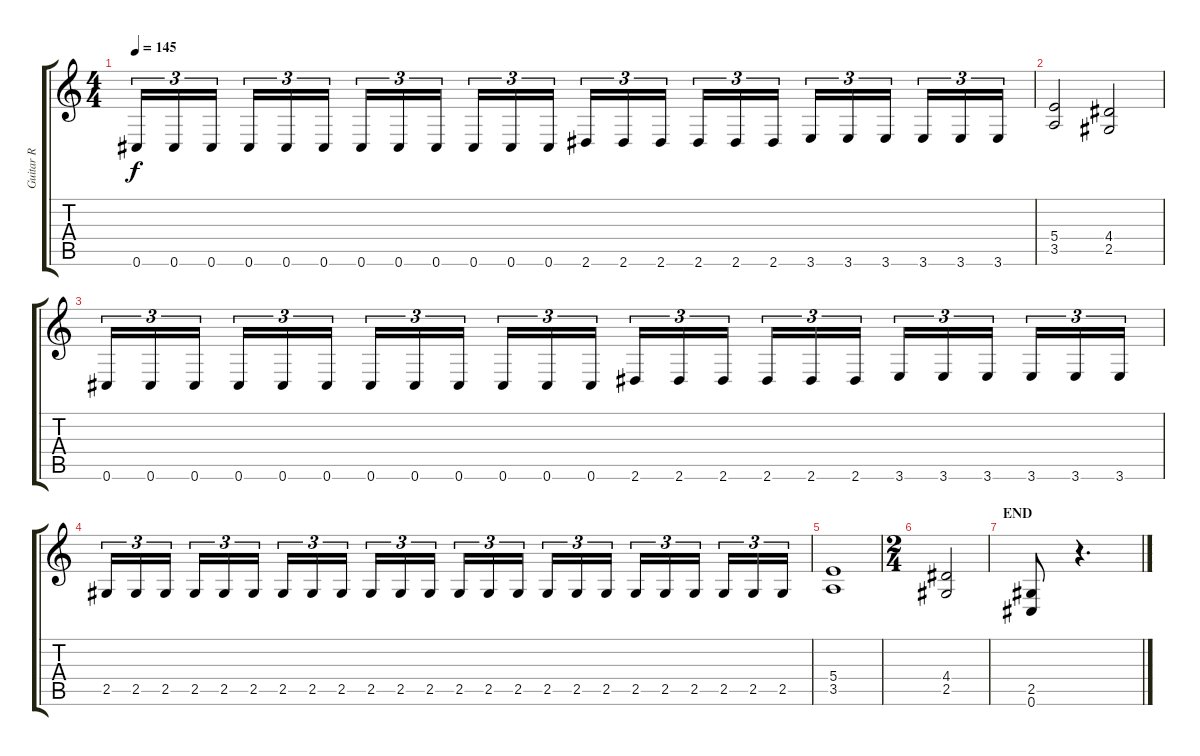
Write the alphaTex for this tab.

\track ("Guitar R" "Guitar R") {instrument distortionguitar}
\staff {score tabs}
\tuning (Db4 Ab3 E3 B2 Gb2 Db2) {hide}
\ts (4 4)
\tempo 145
\clef g2
\ks c
0.6.16{tu (3 2) dy f} 0.6.16{tu (3 2)} 0.6.16{tu (3 2)} 0.6.16{tu (3 2)} 0.6.16{tu (3 2)} 0.6.16{tu (3 2)} 0.6.16{tu (3 2)} 0.6.16{tu (3 2)} 0.6.16{tu (3 2)} 0.6.16{tu (3 2)} 0.6.16{tu (3 2)} 0.6.16{tu (3 2)} 2.6.16{tu (3 2)} 2.6.16{tu (3 2)} 2.6.16{tu (3 2)} 2.6.16{tu (3 2)} 2.6.16{tu (3 2)} 2.6.16{tu (3 2)} 3.6.16{tu (3 2)} 3.6.16{tu (3 2)} 3.6.16{tu (3 2)} 3.6.16{tu (3 2)} 3.6.16{tu (3 2)} 3.6.16{tu (3 2)} |
(5.4 3.5).2 (4.4 2.5).2 |
0.6.16{tu (3 2)} 0.6.16{tu (3 2)} 0.6.16{tu (3 2)} 0.6.16{tu (3 2)} 0.6.16{tu (3 2)} 0.6.16{tu (3 2)} 0.6.16{tu (3 2)} 0.6.16{tu (3 2)} 0.6.16{tu (3 2)} 0.6.16{tu (3 2)} 0.6.16{tu (3 2)} 0.6.16{tu (3 2)} 2.6.16{tu (3 2)} 2.6.16{tu (3 2)} 2.6.16{tu (3 2)} 2.6.16{tu (3 2)} 2.6.16{tu (3 2)} 2.6.16{tu (3 2)} 3.6.16{tu (3 2)} 3.6.16{tu (3 2)} 3.6.16{tu (3 2)} 3.6.16{tu (3 2)} 3.6.16{tu (3 2)} 3.6.16{tu (3 2)} |
2.5.16{tu (3 2)} 2.5.16{tu (3 2)} 2.5.16{tu (3 2)} 2.5.16{tu (3 2)} 2.5.16{tu (3 2)} 2.5.16{tu (3 2)} 2.5.16{tu (3 2)} 2.5.16{tu (3 2)} 2.5.16{tu (3 2)} 2.5.16{tu (3 2)} 2.5.16{tu (3 2)} 2.5.16{tu (3 2)} 2.5.16{tu (3 2)} 2.5.16{tu (3 2)} 2.5.16{tu (3 2)} 2.5.16{tu (3 2)} 2.5.16{tu (3 2)} 2.5.16{tu (3 2)} 2.5.16{tu (3 2)} 2.5.16{tu (3 2)} 2.5.16{tu (3 2)} 2.5.16{tu (3 2)} 2.5.16{tu (3 2)} 2.5.16{tu (3 2)} |
(5.4 3.5).1 |
\ts (2 4)
(4.4 2.5).2 |
\section ("" "END")
(2.5 0.6).8 r.4{d}
